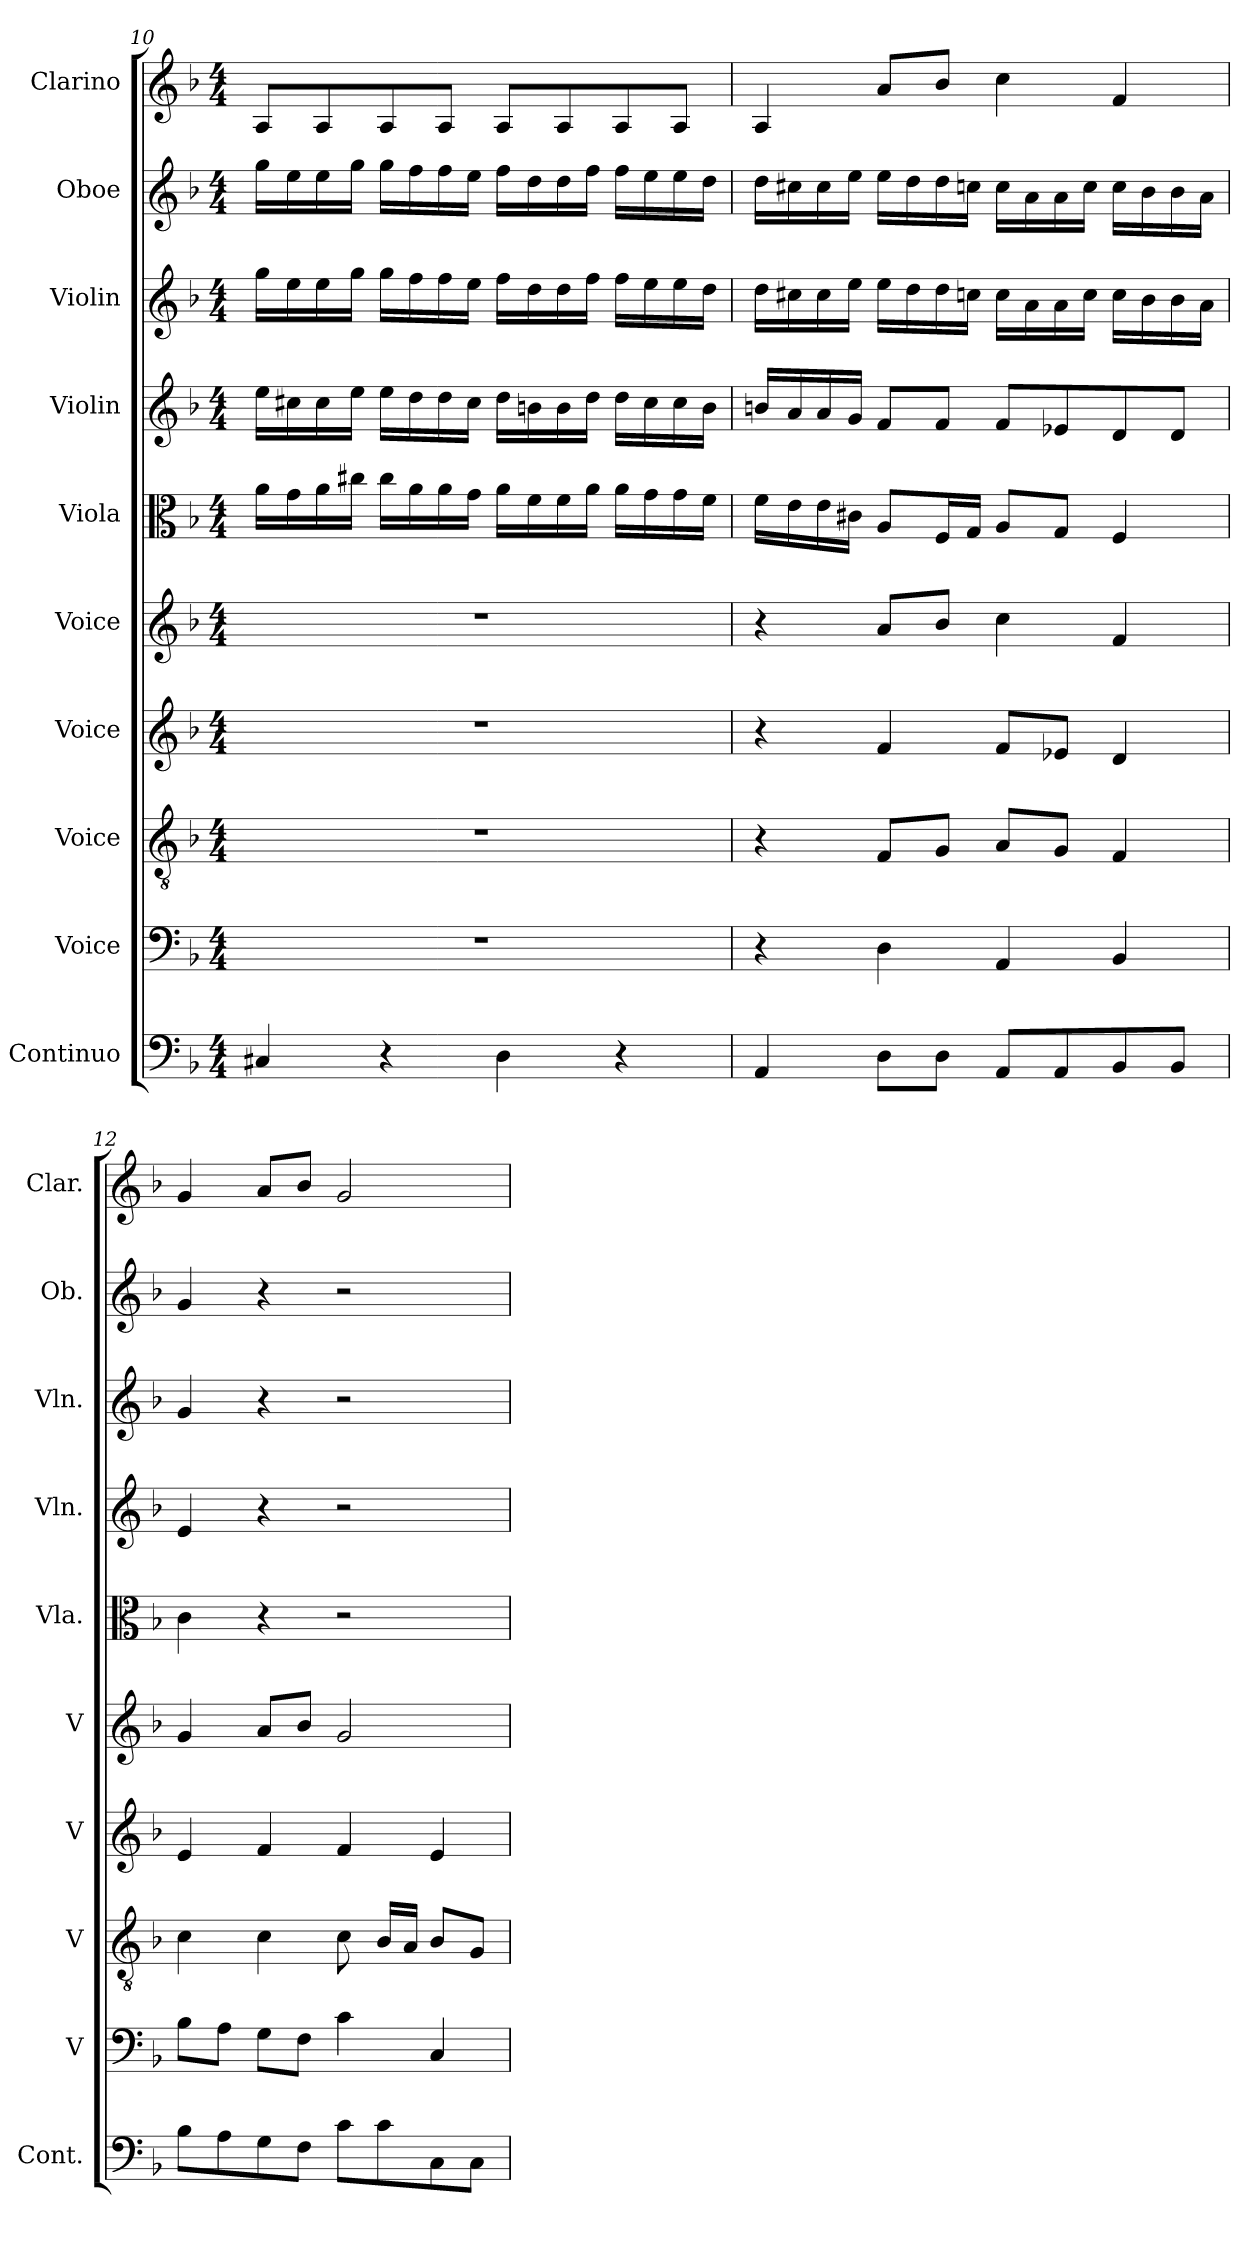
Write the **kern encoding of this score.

**kern	**kern	**kern	**kern	**kern	**kern	**kern	**kern	**kern	**kern
*part10	*part9	*part8	*part7	*part6	*part5	*part4	*part3	*part2	*part1
*staff10	*staff9	*staff8	*staff7	*staff6	*staff5	*staff4	*staff3	*staff2	*staff1
*I"Continuo	*I"Voice	*I"Voice	*I"Voice	*I"Voice	*I"Viola	*I"Violin	*I"Violin	*I"Oboe	*I"Clarino
*I'Cont.	*I'V	*I'V	*I'V	*I'V	*I'Vla.	*I'Vln.	*I'Vln.	*I'Ob.	*I'Clar.
*clefF4	*clefF4	*clefGv2	*clefG2	*clefG2	*clefC3	*clefG2	*clefG2	*clefG2	*clefG2
*	*	*	*	*	*	*	*	*	*ITrd1c2
*k[b-]	*k[b-]	*k[b-]	*k[b-]	*k[b-]	*k[b-]	*k[b-]	*k[b-]	*k[b-]	*k[b-e-a-]
*M4/4	*M4/4	*M4/4	*M4/4	*M4/4	*M4/4	*M4/4	*M4/4	*M4/4	*M4/4
=10	=10	=10	=10	=10	=10	=10	=10	=10	=10
4C#X	1r	1r	1r	1r	16aLL	16eeLL	16ggLL	16ggLL	8GL
.	.	.	.	.	16g	16cc#X	16ee	16ee	.
.	.	.	.	.	16a	16cc#	16ee	16ee	8G
.	.	.	.	.	16cc#XJJ	16eeJJ	16ggJJ	16ggJJ	.
4r	.	.	.	.	16cc#LL	16eeLL	16ggLL	16ggLL	8G
.	.	.	.	.	16a	16dd	16ff	16ff	.
.	.	.	.	.	16a	16dd	16ff	16ff	8GJ
.	.	.	.	.	16gJJ	16cc#JJ	16eeJJ	16eeJJ	.
4D	.	.	.	.	16aLL	16ddLL	16ffLL	16ffLL	8GL
.	.	.	.	.	16f	16bn	16dd	16dd	.
.	.	.	.	.	16f	16b	16dd	16dd	8G
.	.	.	.	.	16aJJ	16ddJJ	16ffJJ	16ffJJ	.
4r	.	.	.	.	16aLL	16ddLL	16ffLL	16ffLL	8G
.	.	.	.	.	16g	16cc#	16ee	16ee	.
.	.	.	.	.	16g	16cc#	16ee	16ee	8GJ
.	.	.	.	.	16fJJ	16bJJ	16ddJJ	16ddJJ	.
=11	=11	=11	=11	=11	=11	=11	=11	=11	=11
4AA	4r	4r	4r	4r	16fLL	16bnLL	16ddLL	16ddLL	4G
.	.	.	.	.	16e	16a	16cc#X	16cc#X	.
.	.	.	.	.	16e	16a	16cc#	16cc#	.
.	.	.	.	.	16c#XJJ	16gJJ	16eeJJ	16eeJJ	.
8DL	4D	8FL	4f	8aL	8AL	8fL	16eeLL	16eeLL	8gL
.	.	.	.	.	.	.	16dd	16dd	.
8DJ	.	8GJ	.	8b-J	16FL	8fJ	16dd	16dd	8a-J
.	.	.	.	.	16GJJ	.	16ccnJJ	16ccnJJ	.
8AAL	4AA	8AL	8fL	4cc	8AL	8fL	16ccLL	16ccLL	4b-
.	.	.	.	.	.	.	16a	16a	.
8AA	.	8GJ	8e-XJ	.	8GJ	8e-X	16a	16a	.
.	.	.	.	.	.	.	16ccJJ	16ccJJ	.
8BB-	4BB-	4F	4d	4f	4F	8d	16ccLL	16ccLL	4e-
.	.	.	.	.	.	.	16b-	16b-	.
8BB-J	.	.	.	.	.	8dJ	16b-	16b-	.
.	.	.	.	.	.	.	16aJJ	16aJJ	.
=12	=12	=12	=12	=12	=12	=12	=12	=12	=12
8B-L	8B-L	4c	4e	4g	4c	4e	4g	4g	4f
8A	8AJ	.	.	.	.	.	.	.	.
8G	8GL	4c	4f	8aL	4r	4r	4r	4r	8gL
8FJ	8FJ	.	.	8b-J	.	.	.	.	8a-J
8cL	4c	8c	4f	2g	2r	2r	2r	2r	2f
8c	.	16B-LL	.	.	.	.	.	.	.
.	.	16AJJ	.	.	.	.	.	.	.
8C	4C	8B-L	4e	.	.	.	.	.	.
8CJ	.	8GJ	.	.	.	.	.	.	.
=	=	=	=	=	=	=	=	=	=
*-	*-	*-	*-	*-	*-	*-	*-	*-	*-
